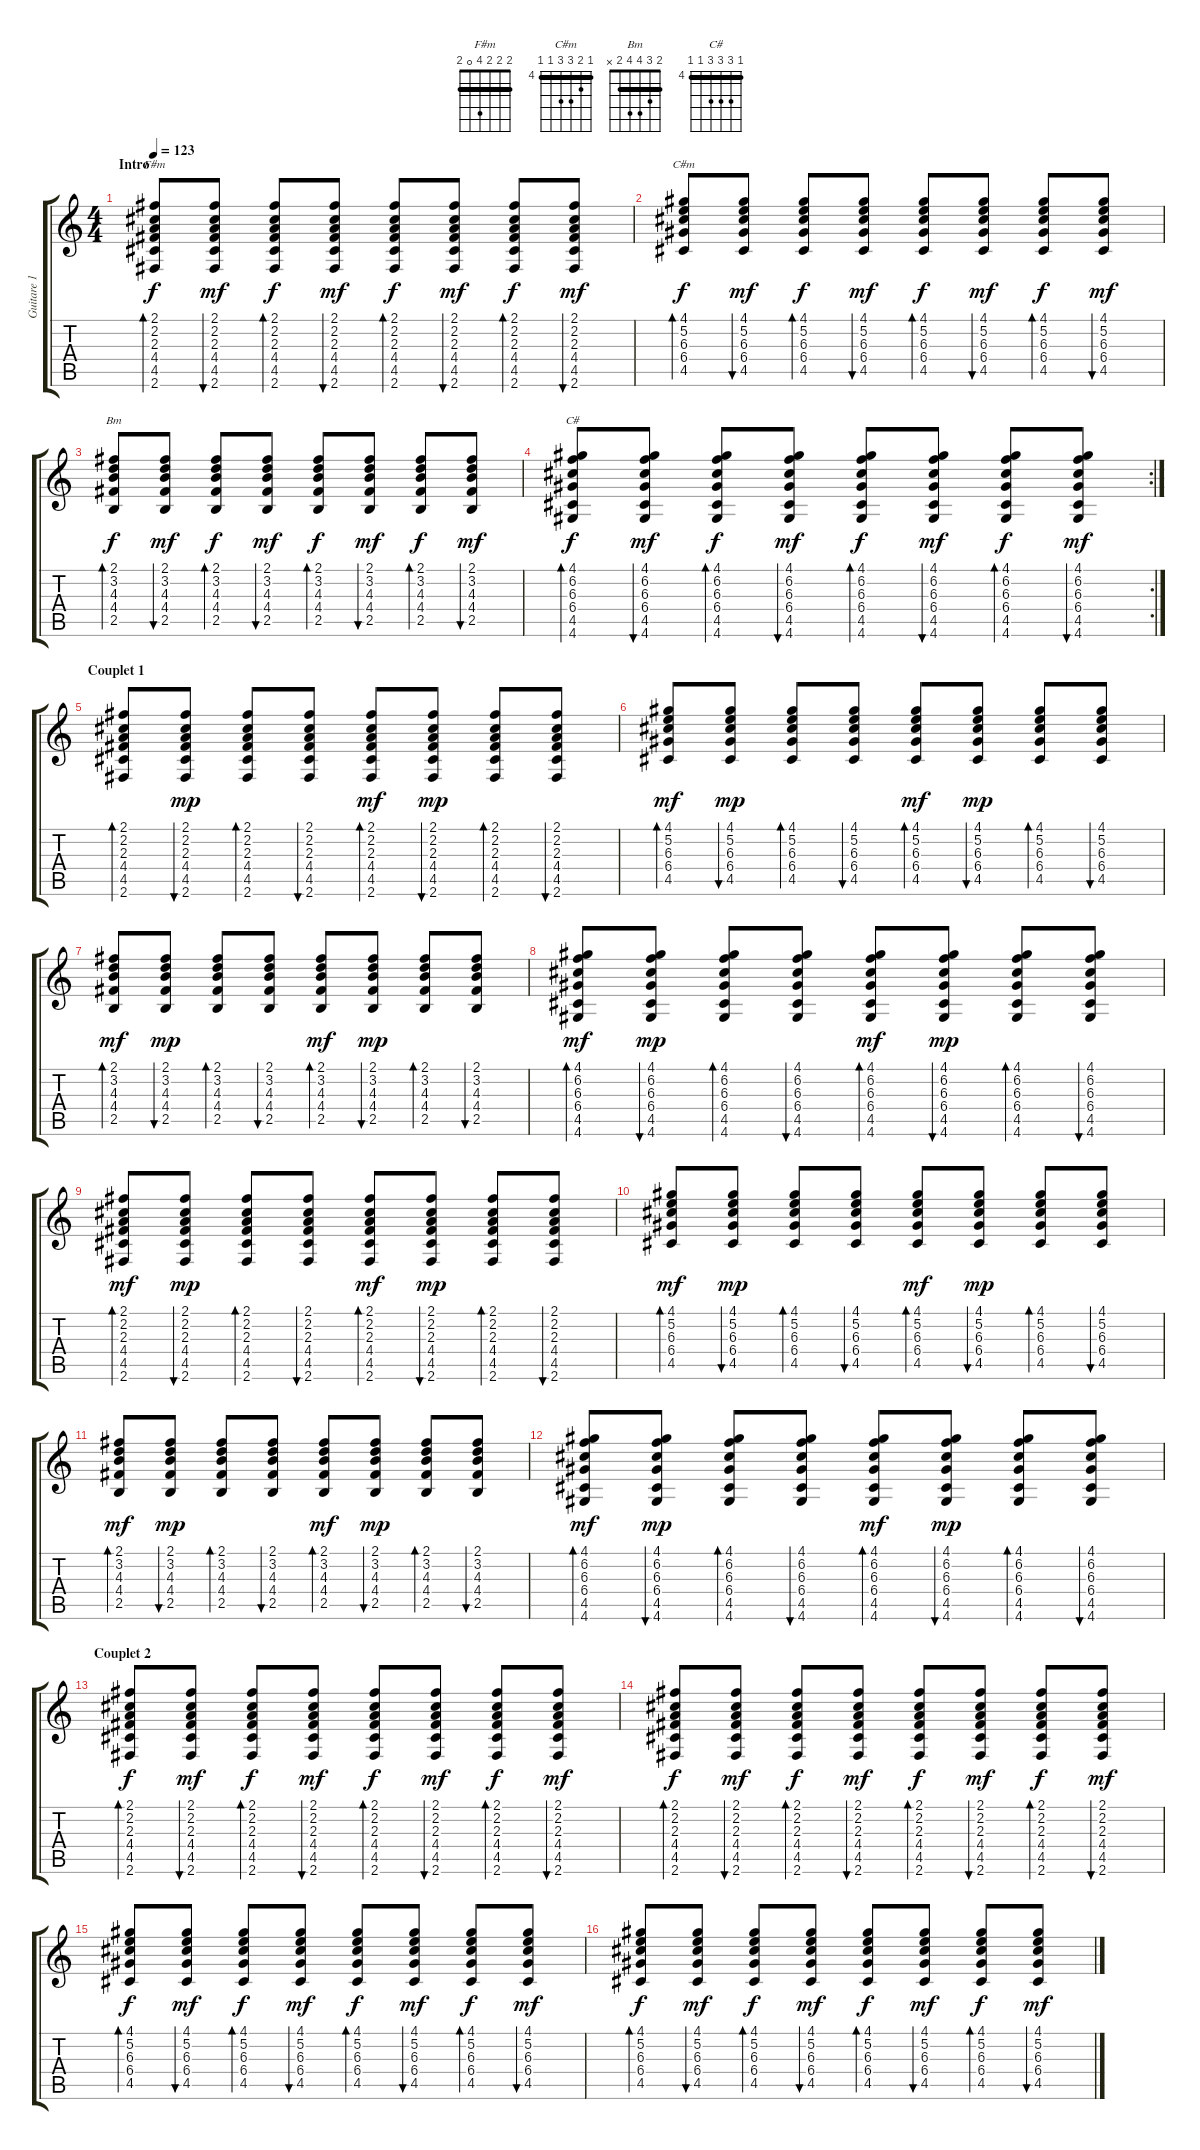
\track ("Guitare 1" "Guitare 1") {instrument acousticguitarsteel}
\staff {score tabs}
\tuning (E4 B3 G3 D3 A2 E2) {hide}
\chord ("F#m" 2 2 2 4 0 2) {barre 2}
\chord ("C#m" 4 5 6 6 4 4) {firstfret 4 barre 4}
\chord ("Bm" 2 3 4 4 2 x) {barre 2}
\chord ("C#" 4 6 6 6 4 4) {firstfret 4 barre 4}
\ts (4 4)
\section ("" "Intro")
\tempo 123
\clef g2
\ks c
(2.1 2.2 2.3 4.4 4.5 2.6).8{bd 60 ch "F#m" dy f instrument acousticguitarsteel} (2.1 2.2 2.3 4.4 4.5 2.6).8{bu 60 dy mf} (2.1 2.2 2.3 4.4 4.5 2.6).8{bd 60 dy f} (2.1 2.2 2.3 4.4 4.5 2.6).8{bu 60 dy mf} (2.1 2.2 2.3 4.4 4.5 2.6).8{bd 60 dy f} (2.1 2.2 2.3 4.4 4.5 2.6).8{bu 60 dy mf} (2.1 2.2 2.3 4.4 4.5 2.6).8{bd 60 dy f} (2.1 2.2 2.3 4.4 4.5 2.6).8{bu 60 dy mf} |
(4.1 5.2 6.3 6.4 4.5).8{bd 60 ch "C#m" dy f} (4.1 5.2 6.3 6.4 4.5).8{bu 60 dy mf} (4.1 5.2 6.3 6.4 4.5).8{bd 60 dy f} (4.1 5.2 6.3 6.4 4.5).8{bu 60 dy mf} (4.1 5.2 6.3 6.4 4.5).8{bd 60 dy f} (4.1 5.2 6.3 6.4 4.5).8{bu 60 dy mf} (4.1 5.2 6.3 6.4 4.5).8{bd 60 dy f} (4.1 5.2 6.3 6.4 4.5).8{bu 60 dy mf} |
(2.1 3.2 4.3 4.4 2.5).8{bd 60 ch "Bm" dy f} (2.1 3.2 4.3 4.4 2.5).8{bu 60 dy mf} (2.1 3.2 4.3 4.4 2.5).8{bd 60 dy f} (2.1 3.2 4.3 4.4 2.5).8{bu 60 dy mf} (2.1 3.2 4.3 4.4 2.5).8{bd 60 dy f} (2.1 3.2 4.3 4.4 2.5).8{bu 60 dy mf} (2.1 3.2 4.3 4.4 2.5).8{bd 60 dy f} (2.1 3.2 4.3 4.4 2.5).8{bu 60 dy mf} |
\rc 2
(4.1 6.2 6.3 6.4 4.5 4.6).8{bd 60 ch "C#" dy f} (4.1 6.2 6.3 6.4 4.5 4.6).8{bu 60 dy mf} (4.1 6.2 6.3 6.4 4.5 4.6).8{bd 60 dy f} (4.1 6.2 6.3 6.4 4.5 4.6).8{bu 60 dy mf} (4.1 6.2 6.3 6.4 4.5 4.6).8{bd 60 dy f} (4.1 6.2 6.3 6.4 4.5 4.6).8{bu 60 dy mf} (4.1 6.2 6.3 6.4 4.5 4.6).8{bd 60 dy f} (4.1 6.2 6.3 6.4 4.5 4.6).8{bu 60 dy mf} |
\section ("" "Couplet 1")
(2.1 2.2 2.3 4.4 4.5 2.6).8{bd 60} (2.1 2.2 2.3 4.4 4.5 2.6).8{bu 60 dy mp} (2.1 2.2 2.3 4.4 4.5 2.6).8{bd 60} (2.1 2.2 2.3 4.4 4.5 2.6).8{bu 60} (2.1 2.2 2.3 4.4 4.5 2.6).8{bd 60 dy mf} (2.1 2.2 2.3 4.4 4.5 2.6).8{bu 60 dy mp} (2.1 2.2 2.3 4.4 4.5 2.6).8{bd 60} (2.1 2.2 2.3 4.4 4.5 2.6).8{bu 60} |
(4.1 5.2 6.3 6.4 4.5).8{bd 60 dy mf} (4.1 5.2 6.3 6.4 4.5).8{bu 60 dy mp} (4.1 5.2 6.3 6.4 4.5).8{bd 60} (4.1 5.2 6.3 6.4 4.5).8{bu 60} (4.1 5.2 6.3 6.4 4.5).8{bd 60 dy mf} (4.1 5.2 6.3 6.4 4.5).8{bu 60 dy mp} (4.1 5.2 6.3 6.4 4.5).8{bd 60} (4.1 5.2 6.3 6.4 4.5).8{bu 60} |
(2.1 3.2 4.3 4.4 2.5).8{bd 60 dy mf} (2.1 3.2 4.3 4.4 2.5).8{bu 60 dy mp} (2.1 3.2 4.3 4.4 2.5).8{bd 60} (2.1 3.2 4.3 4.4 2.5).8{bu 60} (2.1 3.2 4.3 4.4 2.5).8{bd 60 dy mf} (2.1 3.2 4.3 4.4 2.5).8{bu 60 dy mp} (2.1 3.2 4.3 4.4 2.5).8{bd 60} (2.1 3.2 4.3 4.4 2.5).8{bu 60} |
(4.1 6.2 6.3 6.4 4.5 4.6).8{bd 60 dy mf} (4.1 6.2 6.3 6.4 4.5 4.6).8{bu 60 dy mp} (4.1 6.2 6.3 6.4 4.5 4.6).8{bd 60} (4.1 6.2 6.3 6.4 4.5 4.6).8{bu 60} (4.1 6.2 6.3 6.4 4.5 4.6).8{bd 60 dy mf} (4.1 6.2 6.3 6.4 4.5 4.6).8{bu 60 dy mp} (4.1 6.2 6.3 6.4 4.5 4.6).8{bd 60} (4.1 6.2 6.3 6.4 4.5 4.6).8{bu 60} |
(2.1 2.2 2.3 4.4 4.5 2.6).8{bd 60 dy mf} (2.1 2.2 2.3 4.4 4.5 2.6).8{bu 60 dy mp} (2.1 2.2 2.3 4.4 4.5 2.6).8{bd 60} (2.1 2.2 2.3 4.4 4.5 2.6).8{bu 60} (2.1 2.2 2.3 4.4 4.5 2.6).8{bd 60 dy mf} (2.1 2.2 2.3 4.4 4.5 2.6).8{bu 60 dy mp} (2.1 2.2 2.3 4.4 4.5 2.6).8{bd 60} (2.1 2.2 2.3 4.4 4.5 2.6).8{bu 60} |
(4.1 5.2 6.3 6.4 4.5).8{bd 60 dy mf} (4.1 5.2 6.3 6.4 4.5).8{bu 60 dy mp} (4.1 5.2 6.3 6.4 4.5).8{bd 60} (4.1 5.2 6.3 6.4 4.5).8{bu 60} (4.1 5.2 6.3 6.4 4.5).8{bd 60 dy mf} (4.1 5.2 6.3 6.4 4.5).8{bu 60 dy mp} (4.1 5.2 6.3 6.4 4.5).8{bd 60} (4.1 5.2 6.3 6.4 4.5).8{bu 60} |
(2.1 3.2 4.3 4.4 2.5).8{bd 60 dy mf} (2.1 3.2 4.3 4.4 2.5).8{bu 60 dy mp} (2.1 3.2 4.3 4.4 2.5).8{bd 60} (2.1 3.2 4.3 4.4 2.5).8{bu 60} (2.1 3.2 4.3 4.4 2.5).8{bd 60 dy mf} (2.1 3.2 4.3 4.4 2.5).8{bu 60 dy mp} (2.1 3.2 4.3 4.4 2.5).8{bd 60} (2.1 3.2 4.3 4.4 2.5).8{bu 60} |
(4.1 6.2 6.3 6.4 4.5 4.6).8{bd 60 dy mf} (4.1 6.2 6.3 6.4 4.5 4.6).8{bu 60 dy mp} (4.1 6.2 6.3 6.4 4.5 4.6).8{bd 60} (4.1 6.2 6.3 6.4 4.5 4.6).8{bu 60} (4.1 6.2 6.3 6.4 4.5 4.6).8{bd 60 dy mf} (4.1 6.2 6.3 6.4 4.5 4.6).8{bu 60 dy mp} (4.1 6.2 6.3 6.4 4.5 4.6).8{bd 60} (4.1 6.2 6.3 6.4 4.5 4.6).8{bu 60} |
\section ("" "Couplet 2")
(2.1 2.2 2.3 4.4 4.5 2.6).8{bd 60 dy f} (2.1 2.2 2.3 4.4 4.5 2.6).8{bu 60 dy mf} (2.1 2.2 2.3 4.4 4.5 2.6).8{bd 60 dy f} (2.1 2.2 2.3 4.4 4.5 2.6).8{bu 60 dy mf} (2.1 2.2 2.3 4.4 4.5 2.6).8{bd 60 dy f} (2.1 2.2 2.3 4.4 4.5 2.6).8{bu 60 dy mf} (2.1 2.2 2.3 4.4 4.5 2.6).8{bd 60 dy f} (2.1 2.2 2.3 4.4 4.5 2.6).8{bu 60 dy mf} |
(2.1 2.2 2.3 4.4 4.5 2.6).8{bd 60 dy f} (2.1 2.2 2.3 4.4 4.5 2.6).8{bu 60 dy mf} (2.1 2.2 2.3 4.4 4.5 2.6).8{bd 60 dy f} (2.1 2.2 2.3 4.4 4.5 2.6).8{bu 60 dy mf} (2.1 2.2 2.3 4.4 4.5 2.6).8{bd 60 dy f} (2.1 2.2 2.3 4.4 4.5 2.6).8{bu 60 dy mf} (2.1 2.2 2.3 4.4 4.5 2.6).8{bd 60 dy f} (2.1 2.2 2.3 4.4 4.5 2.6).8{bu 60 dy mf} |
(4.1 5.2 6.3 6.4 4.5).8{bd 60 dy f} (4.1 5.2 6.3 6.4 4.5).8{bu 60 dy mf} (4.1 5.2 6.3 6.4 4.5).8{bd 60 dy f} (4.1 5.2 6.3 6.4 4.5).8{bu 60 dy mf} (4.1 5.2 6.3 6.4 4.5).8{bd 60 dy f} (4.1 5.2 6.3 6.4 4.5).8{bu 60 dy mf} (4.1 5.2 6.3 6.4 4.5).8{bd 60 dy f} (4.1 5.2 6.3 6.4 4.5).8{bu 60 dy mf} |
(4.1 5.2 6.3 6.4 4.5).8{bd 60 dy f} (4.1 5.2 6.3 6.4 4.5).8{bu 60 dy mf} (4.1 5.2 6.3 6.4 4.5).8{bd 60 dy f} (4.1 5.2 6.3 6.4 4.5).8{bu 60 dy mf} (4.1 5.2 6.3 6.4 4.5).8{bd 60 dy f} (4.1 5.2 6.3 6.4 4.5).8{bu 60 dy mf} (4.1 5.2 6.3 6.4 4.5).8{bd 60 dy f} (4.1 5.2 6.3 6.4 4.5).8{bu 60 dy mf}
